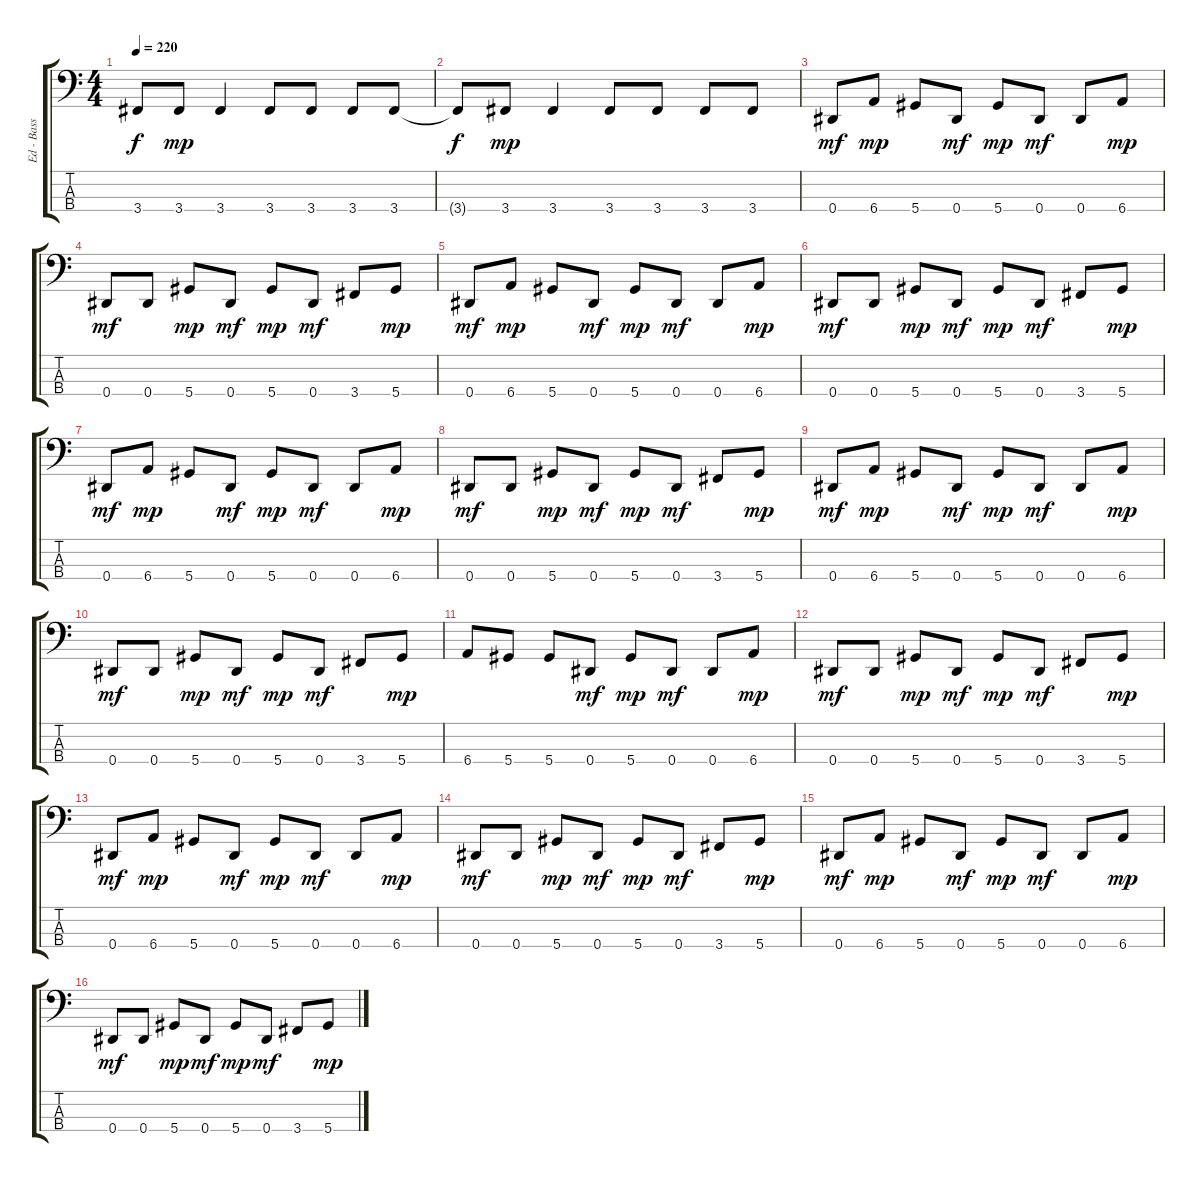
\track ("Ed - Bass" "Ed - Bass") {instrument electricbasspick}
\staff {score tabs}
\tuning (Gb2 Db2 Ab1 Eb1) {hide}
\ts (4 4)
\tempo 220
\clef f4
\ks c
3.4{t}.8{dy f} 3.4.8{dy mp} 3.4.4 3.4.8 3.4.8 3.4.8 3.4.8 |
3.4{t}.8{dy f} 3.4.8{dy mp} 3.4.4 3.4.8 3.4.8 3.4.8 3.4.8 |
0.4.8{dy mf} 6.4.8{dy mp} 5.4.8 0.4.8{dy mf} 5.4.8{dy mp} 0.4.8{dy mf} 0.4.8 6.4.8{dy mp} |
0.4.8{dy mf} 0.4.8 5.4.8{dy mp} 0.4.8{dy mf} 5.4.8{dy mp} 0.4.8{dy mf} 3.4.8 5.4.8{dy mp} |
0.4.8{dy mf} 6.4.8{dy mp} 5.4.8 0.4.8{dy mf} 5.4.8{dy mp} 0.4.8{dy mf} 0.4.8 6.4.8{dy mp} |
0.4.8{dy mf} 0.4.8 5.4.8{dy mp} 0.4.8{dy mf} 5.4.8{dy mp} 0.4.8{dy mf} 3.4.8 5.4.8{dy mp} |
0.4.8{dy mf} 6.4.8{dy mp} 5.4.8 0.4.8{dy mf} 5.4.8{dy mp} 0.4.8{dy mf} 0.4.8 6.4.8{dy mp} |
0.4.8{dy mf} 0.4.8 5.4.8{dy mp} 0.4.8{dy mf} 5.4.8{dy mp} 0.4.8{dy mf} 3.4.8 5.4.8{dy mp} |
0.4.8{dy mf} 6.4.8{dy mp} 5.4.8 0.4.8{dy mf} 5.4.8{dy mp} 0.4.8{dy mf} 0.4.8 6.4.8{dy mp} |
0.4.8{dy mf} 0.4.8 5.4.8{dy mp} 0.4.8{dy mf} 5.4.8{dy mp} 0.4.8{dy mf} 3.4.8 5.4.8{dy mp} |
6.4.8 5.4.8 5.4.8 0.4.8{dy mf} 5.4.8{dy mp} 0.4.8{dy mf} 0.4.8 6.4.8{dy mp} |
0.4.8{dy mf} 0.4.8 5.4.8{dy mp} 0.4.8{dy mf} 5.4.8{dy mp} 0.4.8{dy mf} 3.4.8 5.4.8{dy mp} |
0.4.8{dy mf} 6.4.8{dy mp} 5.4.8 0.4.8{dy mf} 5.4.8{dy mp} 0.4.8{dy mf} 0.4.8 6.4.8{dy mp} |
0.4.8{dy mf} 0.4.8 5.4.8{dy mp} 0.4.8{dy mf} 5.4.8{dy mp} 0.4.8{dy mf} 3.4.8 5.4.8{dy mp} |
0.4.8{dy mf} 6.4.8{dy mp} 5.4.8 0.4.8{dy mf} 5.4.8{dy mp} 0.4.8{dy mf} 0.4.8 6.4.8{dy mp} |
0.4.8{dy mf} 0.4.8 5.4.8{dy mp} 0.4.8{dy mf} 5.4.8{dy mp} 0.4.8{dy mf} 3.4.8 5.4.8{dy mp}
